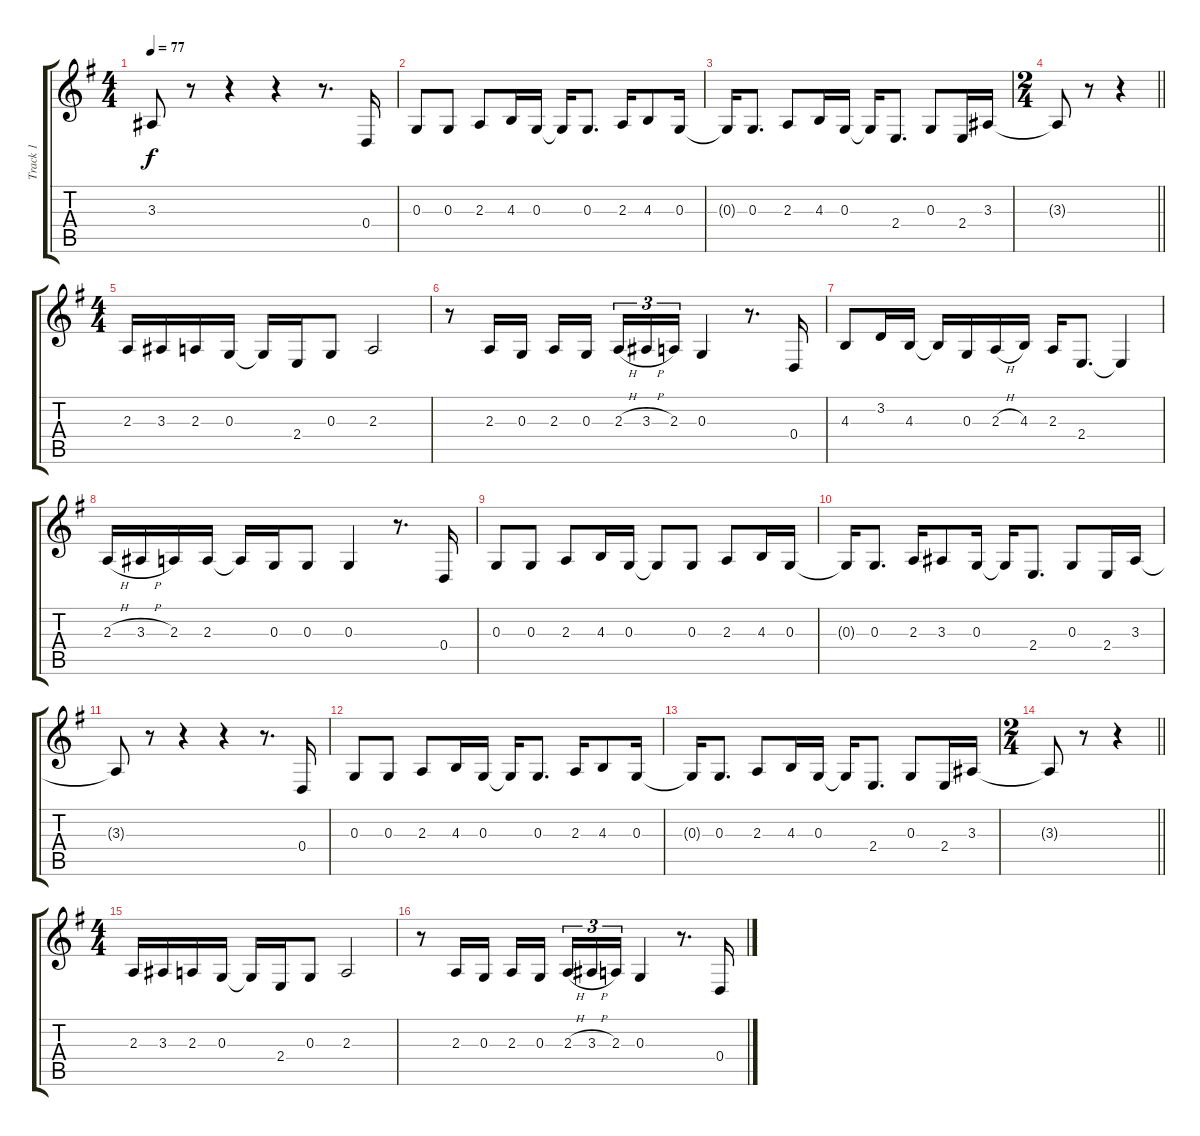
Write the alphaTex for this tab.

\track ("Track 1" "Track 1") {instrument tenorsax}
\staff {score tabs}
\tuning (E4 B3 G3 D3 A2 E2) {hide}
\ts (4 4)
\tempo 77
\clef g2
\ks g
3.3{t}.8{dy f} r.8 r.4 r.4 r.8{d} 0.4.16 |
0.3.8 0.3.8 2.3.8 4.3.16 0.3.16 0.3{t}.16 0.3.8{d} 2.3.16 4.3.8 0.3.16 |
0.3{t}.16 0.3.8{d} 2.3.8 4.3.16 0.3.16 0.3{t}.16 2.4.8{d} 0.3.8 2.4.16 3.3.16 |
\ts (2 4)
\barLineRight lightlight
3.3{t}.8 r.8 r.4 |
\ts (4 4)
2.3.16 3.3.16 2.3.16 0.3.16 0.3{t}.16 2.4.16 0.3.8 2.3.2 |
r.8 2.3.16 0.3.16 2.3.16 0.3.16{beam splitsecondary} 2.3{h}.16{tu (3 2)} 3.3{h}.16{tu (3 2)} 2.3.16{tu (3 2)} 0.3.4 r.8{d} 0.4.16 |
4.3.8 3.2.16 4.3.16 4.3{t}.16 0.3.16 2.3{h}.16 4.3.16 2.3.16 2.4.8{d} 2.4{t}.4 |
2.3{h}.16 3.3{h}.16 2.3.16 2.3.16 2.3{t}.16 0.3.16 0.3.8 0.3.4 r.8{d} 0.4.16 |
0.3.8 0.3.8 2.3.8 4.3.16 0.3.16 0.3{t}.8 0.3.8 2.3.8 4.3.16 0.3.16 |
0.3{t}.16 0.3.8{d} 2.3.16 3.3.8 0.3.16 0.3{t}.16 2.4.8{d} 0.3.8 2.4.16 3.3.16 |
3.3{t}.8 r.8 r.4 r.4 r.8{d} 0.4.16 |
0.3.8 0.3.8 2.3.8 4.3.16 0.3.16 0.3{t}.16 0.3.8{d} 2.3.16 4.3.8 0.3.16 |
0.3{t}.16 0.3.8{d} 2.3.8 4.3.16 0.3.16 0.3{t}.16 2.4.8{d} 0.3.8 2.4.16 3.3.16 |
\ts (2 4)
\barLineRight lightlight
3.3{t}.8 r.8 r.4 |
\ts (4 4)
2.3.16 3.3.16 2.3.16 0.3.16 0.3{t}.16 2.4.16 0.3.8 2.3.2 |
r.8 2.3.16 0.3.16 2.3.16 0.3.16{beam splitsecondary} 2.3{h}.16{tu (3 2)} 3.3{h}.16{tu (3 2)} 2.3.16{tu (3 2)} 0.3.4 r.8{d} 0.4.16
